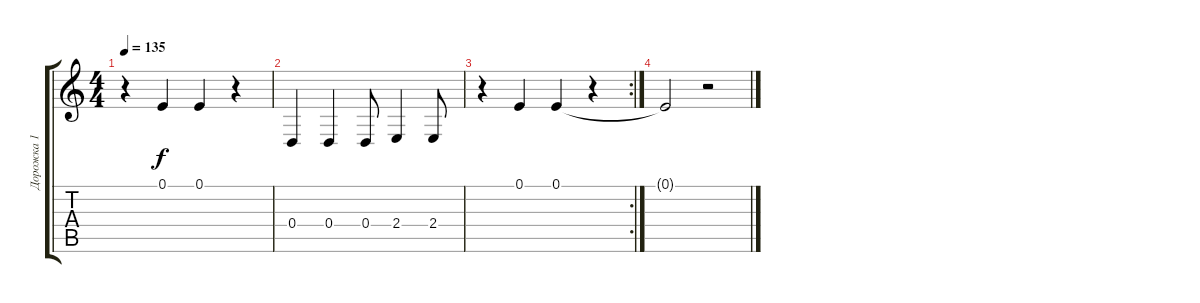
\track ("Дорожка 1" "Дорожка 1") {instrument acousticgrandpiano}
\staff {score tabs}
\tuning (E4 B3 G3 D3 A2 E2) {hide}
\ts (4 4)
\tempo 135
\clef g2
\ks c
r.4{dy f} 0.1.4 0.1.4 r.4 |
0.4.4 0.4.4 0.4.8 2.4.4 2.4.8 |
\rc 2
r.4 0.1.4 0.1.4 r.4 |
0.1{t}.2 r.2
